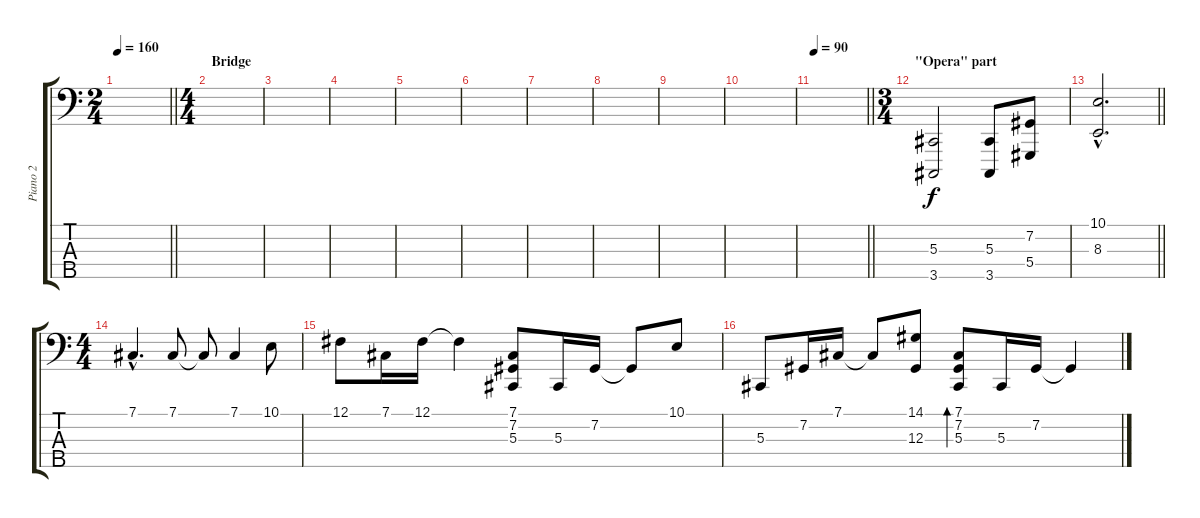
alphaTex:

\track ("Piano 2" "Piano 2") {instrument acousticgrandpiano}
\staff {score tabs}
\tuning (Gb2 Db2 Ab1 Eb1 Bb0) {hide}
\ts (2 4)
\tempo 160
\clef f4
\barLineRight lightlight
\ks c
|
\ts (4 4)
\section ("" "Bridge")
|
|
|
|
|
|
|
|
|
\tempo 90
\barLineRight lightlight
|
\ts (3 4)
\section ("" "\"Opera\" part")
(5.3 3.5).2 (5.3 3.5).8 (7.2 5.4).8 |
\barLineRight lightlight
(10.1{hac} 8.3{hac}).2{d} |
\ts (4 4)
7.1{hac}.4{d} 7.1.8 7.1{t}.8 7.1.4 10.1.8 |
12.1.8 7.1.16 12.1.16 12.1{t}.4 (7.1 7.2 5.3).8 5.3.16 7.2.16 7.2{t}.8 10.1.8 |
5.3.8 7.2.16 7.1.16 7.1{t}.8 (14.1 12.3).8 (7.1 7.2 5.3).8{bd 240} 5.3.16 7.2.16 7.2{t}.4
